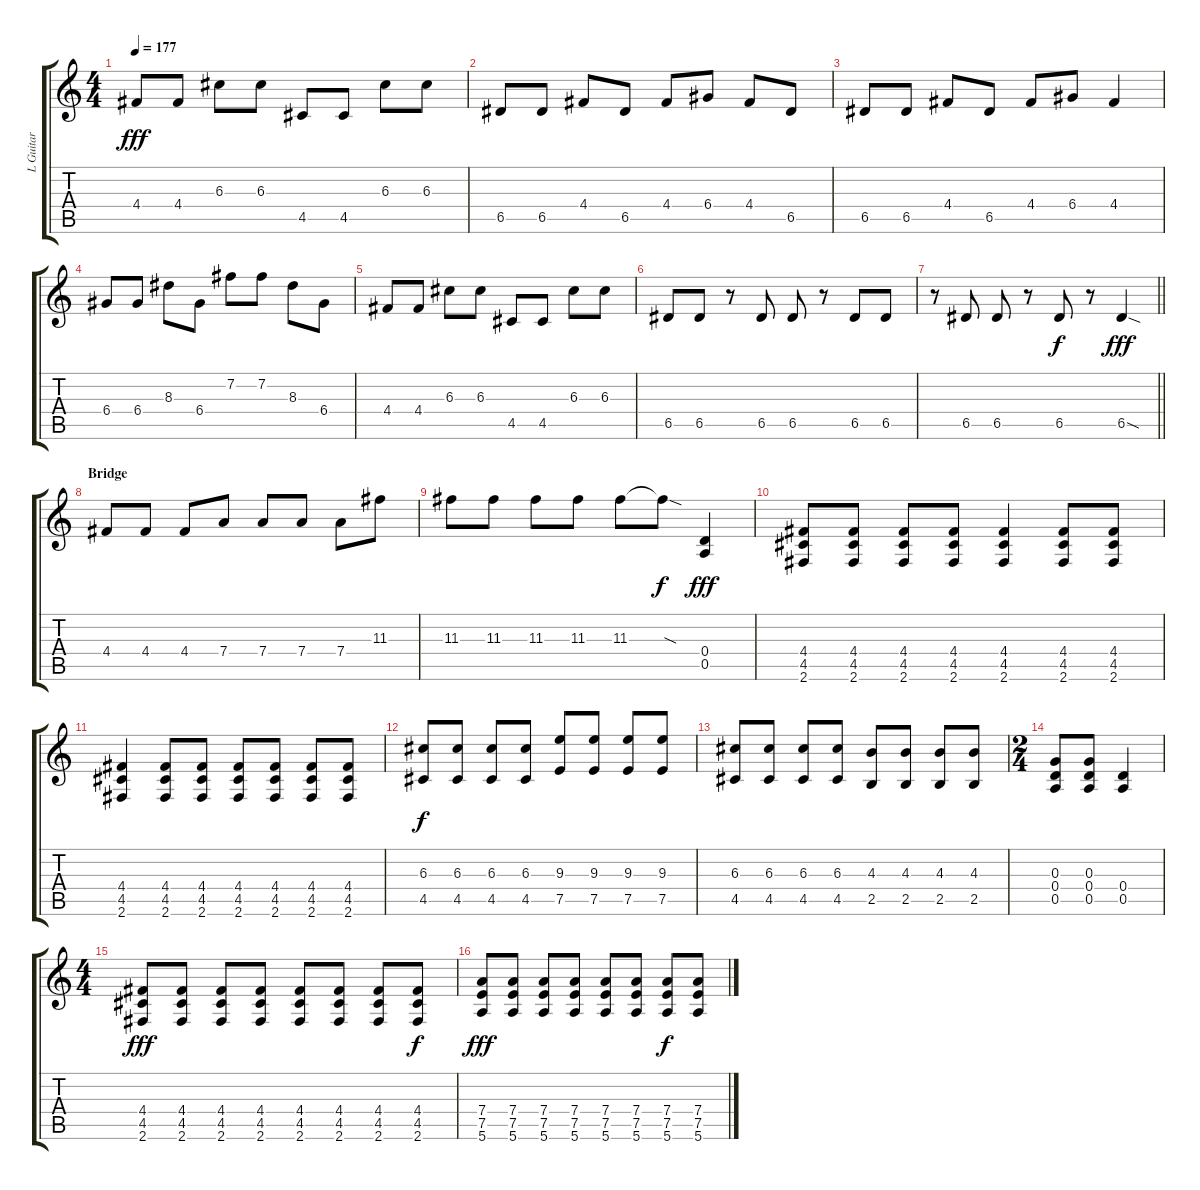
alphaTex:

\track ("L Guitar" "L Guitar") {instrument overdrivenguitar}
\staff {score tabs}
\tuning (E4 B3 G3 D3 A2 E2) {hide}
\ts (4 4)
\tempo 177
\clef g2
\ks c
4.4.8{dy fff} 4.4.8 6.3.8 6.3.8 4.5.8 4.5.8 6.3.8 6.3.8 |
6.5.8 6.5.8 4.4.8 6.5.8 4.4.8 6.4.8 4.4.8 6.5.8 |
6.5.8 6.5.8 4.4.8 6.5.8 4.4.8 6.4.8 4.4.4 |
6.4.8 6.4.8 8.3.8 6.4.8 7.2.8 7.2.8 8.3.8 6.4.8 |
4.4.8 4.4.8 6.3.8 6.3.8 4.5.8 4.5.8 6.3.8 6.3.8 |
6.5.8 6.5.8 r.8 6.5.8 6.5.8 r.8 6.5.8 6.5.8 |
\barLineRight lightlight
r.8 6.5.8 6.5.8 r.8 6.5.8{dy f} r.8 6.5{sod}.4{dy fff} |
\section ("" "Bridge")
4.4.8 4.4.8 4.4.8 7.4.8 7.4.8 7.4.8 7.4.8 11.3.8 |
11.3.8 11.3.8 11.3.8 11.3.8 11.3.8 11.3{sod t}.8{dy f} (0.4 0.5).4{dy fff} |
(4.4 4.5 2.6).8 (4.4 4.5 2.6).8 (4.4 4.5 2.6).8 (4.4 4.5 2.6).8 (4.4 4.5 2.6).4 (4.4 4.5 2.6).8 (4.4 4.5 2.6).8 |
(4.4 4.5 2.6).4 (4.4 4.5 2.6).8 (4.4 4.5 2.6).8 (4.4 4.5 2.6).8 (4.4 4.5 2.6).8 (4.4 4.5 2.6).8 (4.4 4.5 2.6).8 |
(6.3 4.5).8{dy f} (6.3 4.5).8 (6.3 4.5).8 (6.3 4.5).8 (9.3 7.5).8 (9.3 7.5).8 (9.3 7.5).8 (9.3 7.5).8 |
(6.3 4.5).8 (6.3 4.5).8 (6.3 4.5).8 (6.3 4.5).8 (4.3 2.5).8 (4.3 2.5).8 (4.3 2.5).8 (4.3 2.5).8 |
\ts (2 4)
(0.3 0.4 0.5).8 (0.3 0.4 0.5).8 (0.4 0.5).4 |
\ts (4 4)
(4.4 4.5 2.6).8{dy fff} (4.4 4.5 2.6).8 (4.4 4.5 2.6).8 (4.4 4.5 2.6).8 (4.4 4.5 2.6).8 (4.4 4.5 2.6).8 (4.4 4.5 2.6).8 (4.4 4.5 2.6).8{dy f} |
(7.4 7.5 5.6).8{dy fff} (7.4 7.5 5.6).8 (7.4 7.5 5.6).8 (7.4 7.5 5.6).8 (7.4 7.5 5.6).8 (7.4 7.5 5.6).8 (7.4 7.5 5.6).8{dy f} (7.4 7.5 5.6).8
